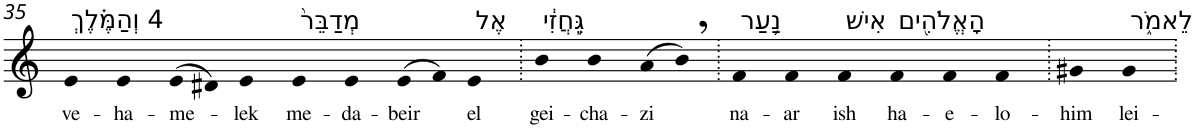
**kern	**text
*part1	*part1
*staff1	*staff1
*I"Piano	*
*I'Pno	*
!!LO:PB:g=z
*clefG2	*
*k[]	*
=35	=35
!LO:TX:a:t=4 וְהַמֶּ֗לֶךְ	!
!	!LO:LY:b
4e	ve-
!	!LO:LY:b
4e	-ha-
!	!LO:LY:b
(>8e	-me-
8d#X)	.
!	!LO:LY:b
4e	-lek
!LO:TX:a:t=מְדַבֵּר֙	!
!	!LO:LY:b
4e	me-
!	!LO:LY:b
4e	-da-
!	!LO:LY:b
(>8e	-beir
8f)	.
!LO:TX:a:t=אֶל	!
!	!LO:LY:b
4e	el
=36.	=36.
!LO:TX:a:t=גֵּ֣חֲזִ֔י	!
!	!LO:LY:b
4b	gei-
!	!LO:LY:b
4b	-cha-
!	!LO:LY:b
(>8a	-zi
8b,)	.
=37.	=37.
!LO:TX:a:t=נַ֥עַר	!
!	!LO:LY:b
4f	na-
!	!LO:LY:b
4f	-ar
!LO:TX:a:t=אִישׁ	!
!	!LO:LY:b
4f	ish
!LO:TX:a:t=הָאֱלֹהִ֖ים	!
!	!LO:LY:b
4f	ha-
!	!LO:LY:b
4f	-e-
!	!LO:LY:b
4f	-lo-
=38.	=38.
!	!LO:LY:b
4g#X	-him
!LO:TX:a:t=לֵאמֹ֑ר	!
!	!LO:LY:b
4g#	lei-
=.	=.
*-	*-
